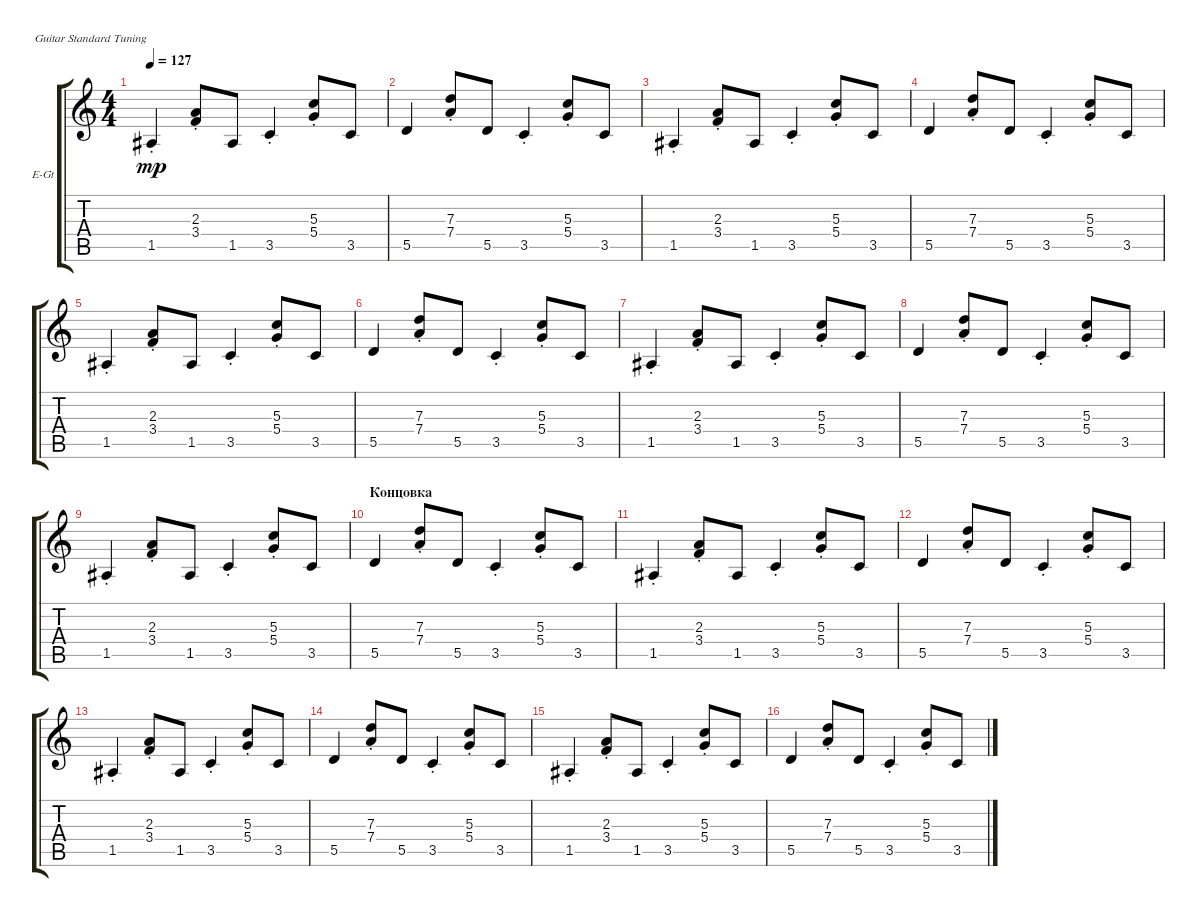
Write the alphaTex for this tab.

\defaultSystemsLayout 4
\bracketExtendMode groupsimilarinstruments
\firstSystemTrackNameOrientation horizontal
\otherSystemsTrackNameOrientation horizontal
\track ("Ритм акустика" "E-Gt") {instrument electricguitarclean}
\staff {score tabs}
\tuning (E4 B3 G3 D3 A2 E2)
\ts (4 4)
\tempo 127
\clef g2
\ks c
1.5{st}.4{dy mp} (3.4{st} 2.3{st}).8 1.5.8 3.5{st}.4 (5.4{st} 5.3{st}).8 3.5.8 |
5.5.4 (7.4{st} 7.3{st}).8 5.5.8 3.5{st}.4 (5.4{st} 5.3{st}).8 3.5.8 |
1.5{st}.4 (3.4{st} 2.3{st}).8 1.5.8 3.5{st}.4 (5.4{st} 5.3{st}).8 3.5.8 |
5.5.4 (7.4{st} 7.3{st}).8 5.5.8 3.5{st}.4 (5.4{st} 5.3{st}).8 3.5.8 |
1.5{st}.4 (3.4{st} 2.3{st}).8 1.5.8 3.5{st}.4 (5.4{st} 5.3{st}).8 3.5.8 |
5.5.4 (7.4{st} 7.3{st}).8 5.5.8 3.5{st}.4 (5.4{st} 5.3{st}).8 3.5.8 |
1.5{st}.4 (3.4{st} 2.3{st}).8 1.5.8 3.5{st}.4 (5.4{st} 5.3{st}).8 3.5.8 |
5.5.4 (7.4{st} 7.3{st}).8 5.5.8 3.5{st}.4 (5.4{st} 5.3{st}).8 3.5.8 |
1.5{st}.4 (3.4{st} 2.3{st}).8 1.5.8 3.5{st}.4 (5.4{st} 5.3{st}).8 3.5.8 |
\section ("" "Концовка")
5.5.4 (7.4{st} 7.3{st}).8 5.5.8 3.5{st}.4 (5.4{st} 5.3{st}).8 3.5.8 |
1.5{st}.4 (3.4{st} 2.3{st}).8 1.5.8 3.5{st}.4 (5.4{st} 5.3{st}).8 3.5.8 |
5.5.4 (7.4{st} 7.3{st}).8 5.5.8 3.5{st}.4 (5.4{st} 5.3{st}).8 3.5.8 |
1.5{st}.4 (3.4{st} 2.3{st}).8 1.5.8 3.5{st}.4 (5.4{st} 5.3{st}).8 3.5.8 |
5.5.4 (7.4{st} 7.3{st}).8 5.5.8 3.5{st}.4 (5.4{st} 5.3{st}).8 3.5.8 |
1.5{st}.4 (3.4{st} 2.3{st}).8 1.5.8 3.5{st}.4 (5.4{st} 5.3{st}).8 3.5.8 |
5.5.4 (7.4{st} 7.3{st}).8 5.5.8 3.5{st}.4 (5.4{st} 5.3{st}).8 3.5.8
